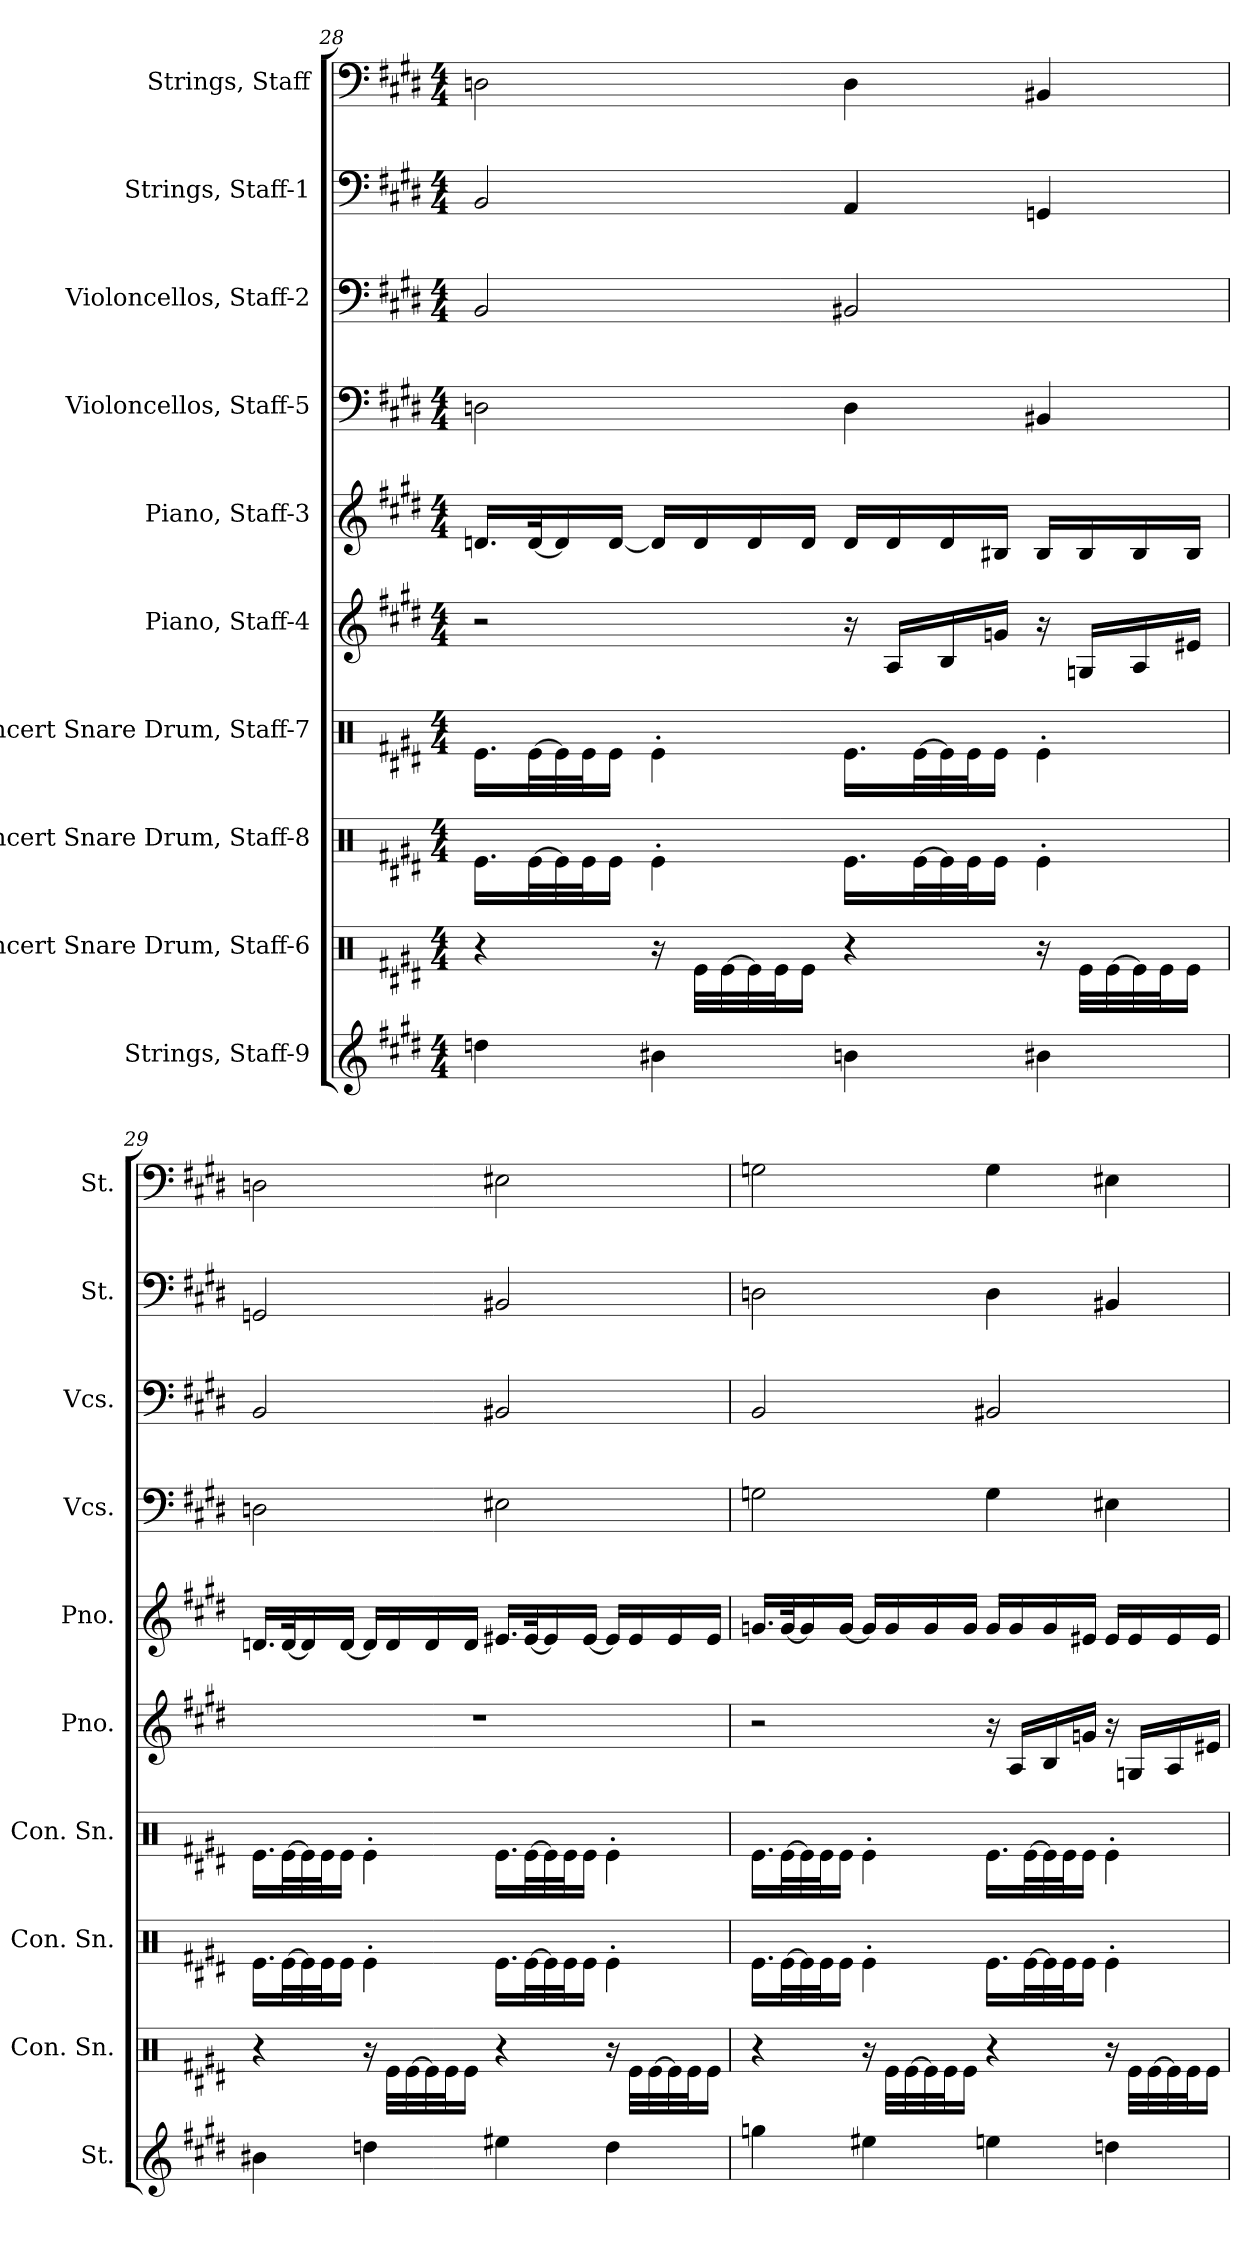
**kern	**kern	**kern	**kern	**kern	**kern	**kern	**kern	**kern	**kern
*part10	*part9	*part8	*part7	*part6	*part5	*part4	*part3	*part2	*part1
*staff10	*staff9	*staff8	*staff7	*staff6	*staff5	*staff4	*staff3	*staff2	*staff1
*I"Strings, Staff-9	*I"Concert Snare Drum, Staff-6	*I"Concert Snare Drum, Staff-8	*I"Concert Snare Drum, Staff-7	*I"Piano, Staff-4	*I"Piano, Staff-3	*I"Violoncellos, Staff-5	*I"Violoncellos, Staff-2	*I"Strings, Staff-1	*I"Strings, Staff
*I'St.	*I'Con. Sn.	*I'Con. Sn.	*I'Con. Sn.	*I'Pno.	*I'Pno.	*I'Vcs.	*I'Vcs.	*I'St.	*I'St.
!!LO:PB:g=z
*clefG2	*clefX	*clefX	*clefX	*clefG2	*clefG2	*clefF4	*clefF4	*clefF4	*clefF4
*k[f#c#g#d#]	*k[f#c#g#d#]	*k[f#c#g#d#]	*k[f#c#g#d#]	*k[f#c#g#d#]	*k[f#c#g#d#]	*k[f#c#g#d#]	*k[f#c#g#d#]	*k[f#c#g#d#]	*k[f#c#g#d#]
*M4/4	*M4/4	*M4/4	*M4/4	*M4/4	*M4/4	*M4/4	*M4/4	*M4/4	*M4/4
=28	=28	=28	=28	=28	=28	=28	=28	=28	=28
4ddn\	4r	16.Re\LL	16.Re\LL	2r	16.dn/LL	2Dn\	2BB/	2BB/	2Dn\
.	.	[32Re\L	[32Re\L	.	[32d/K	.	.	.	.
.	.	32Re\]	32Re\]	.	16d/]	.	.	.	.
.	.	32Re\J	32Re\J	.	.	.	.	.	.
.	.	16Re\JJ	16Re\JJ	.	[16d/JJ	.	.	.	.
4b#X\	16r	4Re'\	4Re'\	.	16d/LL]	.	.	.	.
.	32Re\LLL	.	.	.	16d/	.	.	.	.
.	[32Re\	.	.	.	.	.	.	.	.
.	32Re\]	.	.	.	16d/	.	.	.	.
.	32Re\J	.	.	.	.	.	.	.	.
.	16Re\JJ	.	.	.	16d/JJ	.	.	.	.
4bn\	4r	16.Re\LL	16.Re\LL	16r	16d/LL	4D\	2BB#X/	4AA/	4D\
.	.	.	.	16A/LL	16d/	.	.	.	.
.	.	[32Re\L	[32Re\L	.	.	.	.	.	.
.	.	32Re\]	32Re\]	16B/	16d/	.	.	.	.
.	.	32Re\J	32Re\J	.	.	.	.	.	.
.	.	16Re\JJ	16Re\JJ	16gn/JJ	16B#X/JJ	.	.	.	.
4b#X\	16r	4Re'\	4Re'\	16r	16B#/LL	4BB#X/	.	4GGn/	4BB#X/
.	32Re\LLL	.	.	16Gn/LL	16B#/	.	.	.	.
.	[32Re\	.	.	.	.	.	.	.	.
.	32Re\]	.	.	16A/	16B#/	.	.	.	.
.	32Re\J	.	.	.	.	.	.	.	.
.	16Re\JJ	.	.	16e#X/JJ	16B#/JJ	.	.	.	.
!!LO:PB:g=z
=29	=29	=29	=29	=29	=29	=29	=29	=29	=29
4b#X\	4r	16.Re\LL	16.Re\LL	1r	16.dn/LL	2Dn\	2BB/	2GGn/	2Dn\
.	.	[32Re\L	[32Re\L	.	[32d/K	.	.	.	.
.	.	32Re\]	32Re\]	.	16d/]	.	.	.	.
.	.	32Re\J	32Re\J	.	.	.	.	.	.
.	.	16Re\JJ	16Re\JJ	.	[16d/JJ	.	.	.	.
4ddn\	16r	4Re'\	4Re'\	.	16d/LL]	.	.	.	.
.	32Re\LLL	.	.	.	16d/	.	.	.	.
.	[32Re\	.	.	.	.	.	.	.	.
.	32Re\]	.	.	.	16d/	.	.	.	.
.	32Re\J	.	.	.	.	.	.	.	.
.	16Re\JJ	.	.	.	16d/JJ	.	.	.	.
4ee#X\	4r	16.Re\LL	16.Re\LL	.	16.e#X/LL	2E#X\	2BB#X/	2BB#X/	2E#X\
.	.	[32Re\L	[32Re\L	.	[32e#/K	.	.	.	.
.	.	32Re\]	32Re\]	.	16e#/]	.	.	.	.
.	.	32Re\J	32Re\J	.	.	.	.	.	.
.	.	16Re\JJ	16Re\JJ	.	[16e#/JJ	.	.	.	.
4dd\	16r	4Re'\	4Re'\	.	16e#/LL]	.	.	.	.
.	32Re\LLL	.	.	.	16e#/	.	.	.	.
.	[32Re\	.	.	.	.	.	.	.	.
.	32Re\]	.	.	.	16e#/	.	.	.	.
.	32Re\J	.	.	.	.	.	.	.	.
.	16Re\JJ	.	.	.	16e#/JJ	.	.	.	.
!!LO:PB:g=z
=30	=30	=30	=30	=30	=30	=30	=30	=30	=30
4ggn\	4r	16.Re\LL	16.Re\LL	2r	16.gn/LL	2Gn\	2BB/	2Dn\	2Gn\
.	.	[32Re\L	[32Re\L	.	[32g/K	.	.	.	.
.	.	32Re\]	32Re\]	.	16g/]	.	.	.	.
.	.	32Re\J	32Re\J	.	.	.	.	.	.
.	.	16Re\JJ	16Re\JJ	.	[16g/JJ	.	.	.	.
4ee#X\	16r	4Re'\	4Re'\	.	16g/LL]	.	.	.	.
.	32Re\LLL	.	.	.	16g/	.	.	.	.
.	[32Re\	.	.	.	.	.	.	.	.
.	32Re\]	.	.	.	16g/	.	.	.	.
.	32Re\J	.	.	.	.	.	.	.	.
.	16Re\JJ	.	.	.	16g/JJ	.	.	.	.
4een\	4r	16.Re\LL	16.Re\LL	16r	16g/LL	4G\	2BB#X/	4D\	4G\
.	.	.	.	16A/LL	16g/	.	.	.	.
.	.	[32Re\L	[32Re\L	.	.	.	.	.	.
.	.	32Re\]	32Re\]	16B/	16g/	.	.	.	.
.	.	32Re\J	32Re\J	.	.	.	.	.	.
.	.	16Re\JJ	16Re\JJ	16gn/JJ	16e#X/JJ	.	.	.	.
4ddn\	16r	4Re'\	4Re'\	16r	16e#/LL	4E#X\	.	4BB#X/	4E#X\
.	32Re\LLL	.	.	16Gn/LL	16e#/	.	.	.	.
.	[32Re\	.	.	.	.	.	.	.	.
.	32Re\]	.	.	16A/	16e#/	.	.	.	.
.	32Re\J	.	.	.	.	.	.	.	.
.	16Re\JJ	.	.	16e#X/JJ	16e#/JJ	.	.	.	.
=	=	=	=	=	=	=	=	=	=
*-	*-	*-	*-	*-	*-	*-	*-	*-	*-
